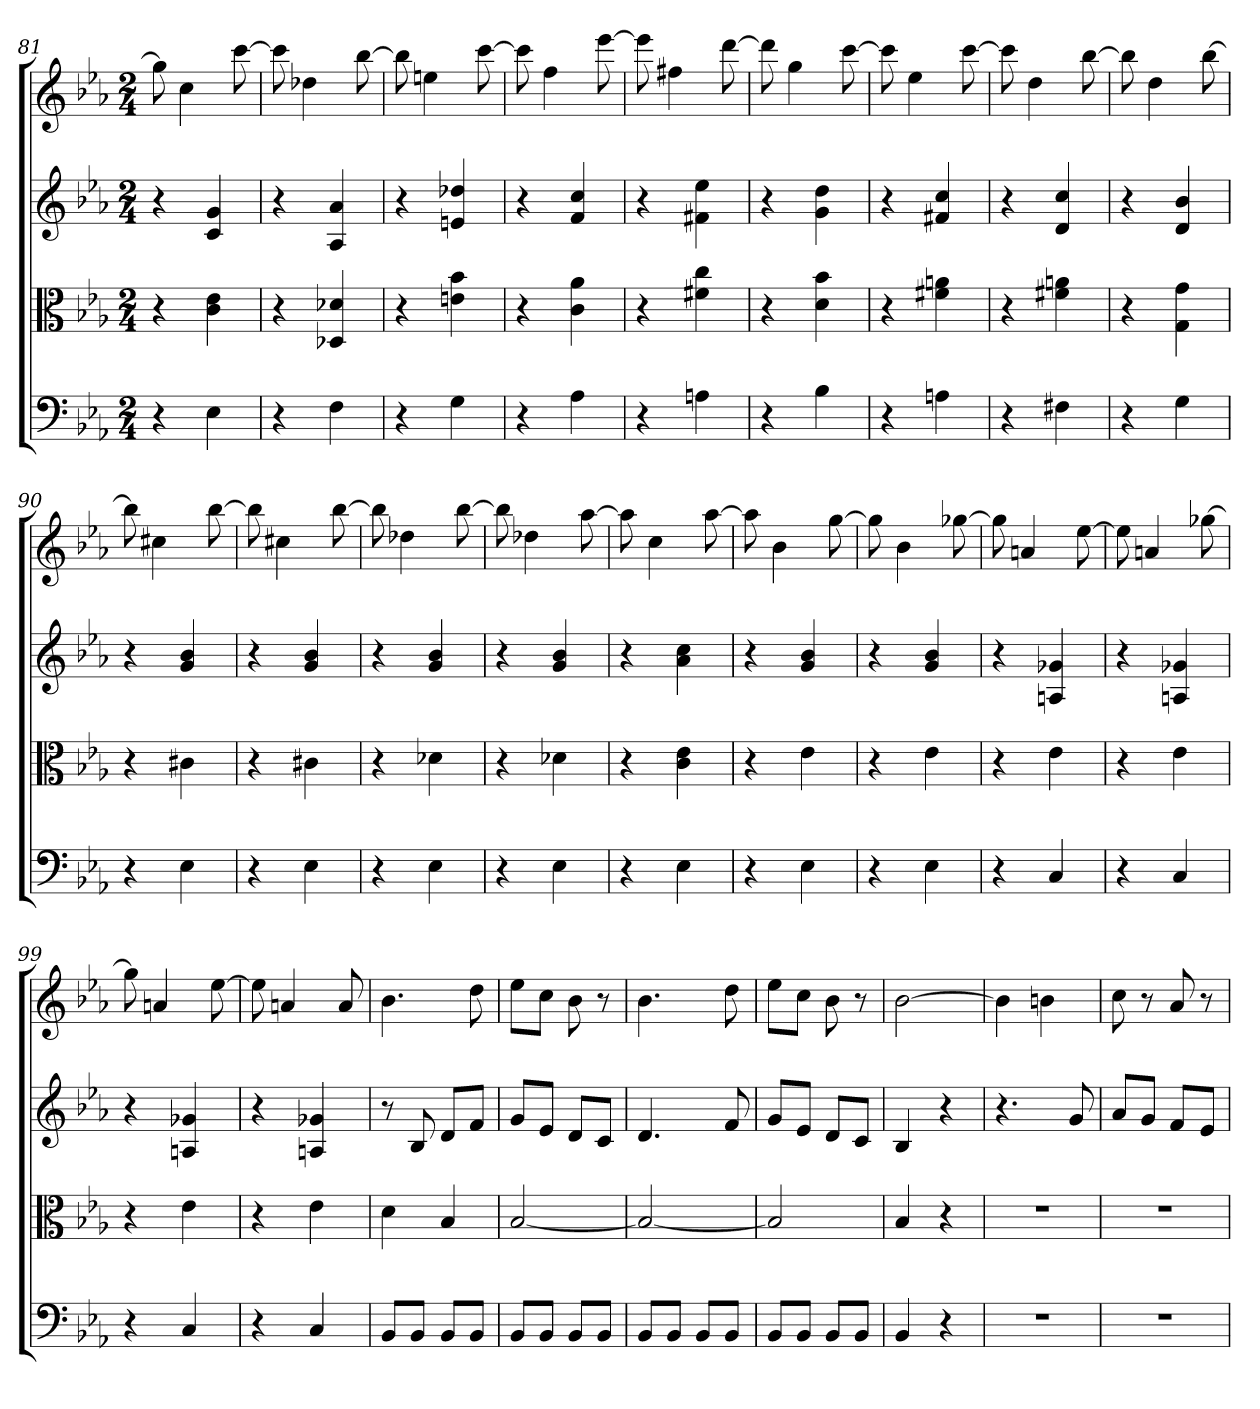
**kern	**kern	**kern	**kern
*part4	*part3	*part2	*part1
*staff4	*staff3	*staff2	*staff1
*clefF4	*clefC3	*clefG2	*clefG2
*k[b-e-a-]	*k[b-e-a-]	*k[b-e-a-]	*k[b-e-a-]
*E-:	*E-:	*E-:	*E-:
*M2/4	*M2/4	*M2/4	*M2/4
=81	=81	=81	=81
4r	4r	4r	8gg]
.	.	.	4cc
4E-	4c 4e-	4c 4g	.
.	.	.	[8ccc
=82	=82	=82	=82
4r	4r	4r	8ccc]
.	.	.	4dd-X
4F	4D-X 4d-X	4A- 4a-	.
.	.	.	[8bb-
=83	=83	=83	=83
4r	4r	4r	8bb-]
.	.	.	4een
4G	4en 4b-	4en 4dd-X	.
.	.	.	[8ccc
=84	=84	=84	=84
4r	4r	4r	8ccc]
.	.	.	4ff
4A-	4c 4a-	4f 4cc	.
.	.	.	[8eee-
=85	=85	=85	=85
4r	4r	4r	8eee-]
.	.	.	4ff#X
4An	4f#X 4cc	4f#X 4ee-	.
.	.	.	[8ddd
=86	=86	=86	=86
4r	4r	4r	8ddd]
.	.	.	4gg
4B-	4d 4b-	4g 4dd	.
.	.	.	[8ccc
=87	=87	=87	=87
4r	4r	4r	8ccc]
.	.	.	4ee-
4An	4f#X 4an	4f#X 4cc	.
.	.	.	[8ccc
=88	=88	=88	=88
4r	4r	4r	8ccc]
.	.	.	4dd
4F#X	4f#X 4an	4d 4cc	.
.	.	.	[8bb-
=89	=89	=89	=89
4r	4r	4r	8bb-]
.	.	.	4dd
4G	4G 4g	4d 4b-	.
.	.	.	[8bb-
=90	=90	=90	=90
4r	4r	4r	8bb-]
.	.	.	4cc#X
4E-	4c#X	4g 4b-	.
.	.	.	[8bb-
=91	=91	=91	=91
4r	4r	4r	8bb-]
.	.	.	4cc#X
4E-	4c#X	4g 4b-	.
.	.	.	[8bb-
=92	=92	=92	=92
4r	4r	4r	8bb-]
.	.	.	4dd-X
4E-	4d-X	4g 4b-	.
.	.	.	[8bb-
=93	=93	=93	=93
4r	4r	4r	8bb-]
.	.	.	4dd-X
4E-	4d-X	4g 4b-	.
.	.	.	[8aa-
=94	=94	=94	=94
4r	4r	4r	8aa-]
.	.	.	4cc
4E-	4c 4e-	4a- 4cc	.
.	.	.	[8aa-
=95	=95	=95	=95
4r	4r	4r	8aa-]
.	.	.	4b-
4E-	4e-	4g 4b-	.
.	.	.	[8gg
=96	=96	=96	=96
4r	4r	4r	8gg]
.	.	.	4b-
4E-	4e-	4g 4b-	.
.	.	.	[8gg-X
=97	=97	=97	=97
4r	4r	4r	8gg-]
.	.	.	4an
4C	4e-	4An 4g-X	.
.	.	.	[8ee-
=98	=98	=98	=98
4r	4r	4r	8ee-]
.	.	.	4an
4C	4e-	4An 4g-X	.
.	.	.	[8gg-X
=99	=99	=99	=99
4r	4r	4r	8gg-]
.	.	.	4an
4C	4e-	4An 4g-X	.
.	.	.	[8ee-
=100	=100	=100	=100
4r	4r	4r	8ee-]
.	.	.	4an
4C	4e-	4An 4g-X	.
.	.	.	8a
=101	=101	=101	=101
8BB-/L	4d	8r	4.b-
8BB-/J	.	8B-	.
8BB-/L	4B-	8d/L	.
8BB-/J	.	8f/J	8dd
=102	=102	=102	=102
8BB-/L	[2B-	8g/L	8ee-\L
8BB-/J	.	8e-/J	8cc\J
8BB-/L	.	8d/L	8b-
8BB-/J	.	8c/J	8r
=103	=103	=103	=103
8BB-/L	2B-_	4.d	4.b-
8BB-/J	.	.	.
8BB-/L	.	.	.
8BB-/J	.	8f	8dd
=104	=104	=104	=104
8BB-/L	2B-]	8g/L	8ee-\L
8BB-/J	.	8e-/J	8cc\J
8BB-/L	.	8d/L	8b-
8BB-/J	.	8c/J	8r
=105	=105	=105	=105
4BB-	4B-	4B-	[2b-
4r	4r	4r	.
=106	=106	=106	=106
2r	2r	4.r	4b-]
.	.	.	4bn
.	.	8g	.
=107	=107	=107	=107
2r	2r	8a-/L	8cc
.	.	8g/J	8r
.	.	8f/L	8a-
.	.	8e-/J	8r
=	=	=	=
*-	*-	*-	*-
